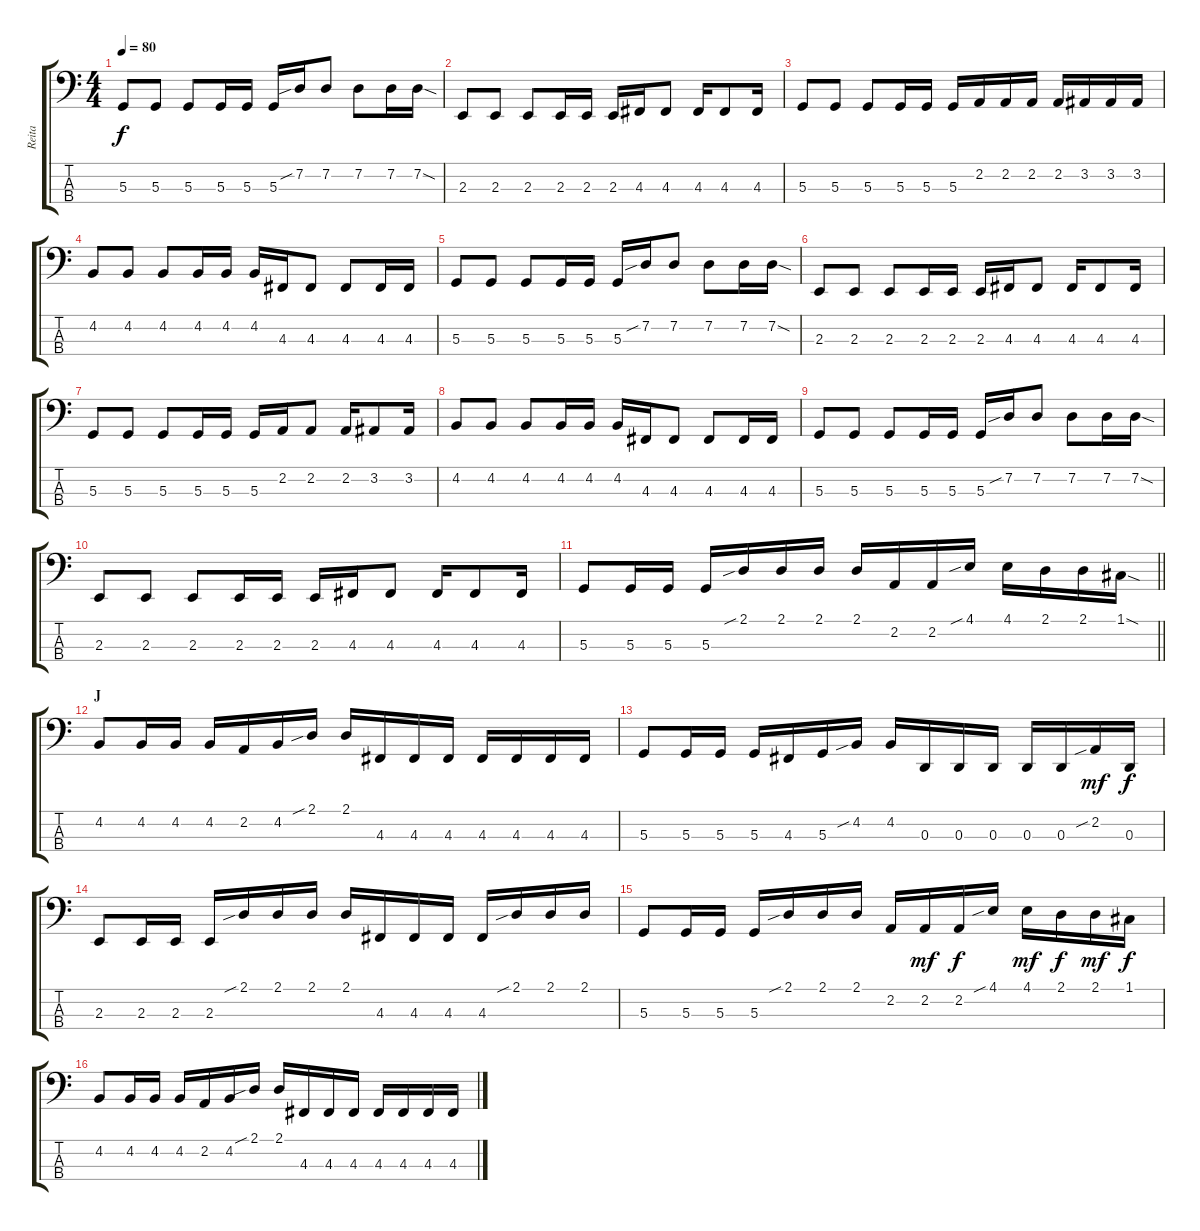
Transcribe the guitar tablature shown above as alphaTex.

\track ("Reita" "Reita") {instrument electricbassfinger}
\staff {score tabs}
\tuning (C2 G1 D1 B0) {hide}
\ts (4 4)
\tempo 80
\clef f4
\ks c
5.3.8{dy f} 5.3.8 5.3.8 5.3.16 5.3.16 5.3.16 7.2{sib}.16 7.2.8 7.2.8 7.2.16 7.2{sod}.16 |
2.3.8 2.3.8 2.3.8 2.3.16 2.3.16 2.3.16 4.3.16 4.3.8 4.3.16 4.3.8 4.3.16 |
5.3.8 5.3.8 5.3.8 5.3.16 5.3.16 5.3.16 2.2.16 2.2.16 2.2.16 2.2.16 3.2.16 3.2.16 3.2.16 |
4.2.8 4.2.8 4.2.8 4.2.16 4.2.16 4.2.16 4.3.16 4.3.8 4.3.8 4.3.16 4.3.16 |
5.3.8 5.3.8 5.3.8 5.3.16 5.3.16 5.3.16 7.2{sib}.16 7.2.8 7.2.8 7.2.16 7.2{sod}.16 |
2.3.8 2.3.8 2.3.8 2.3.16 2.3.16 2.3.16 4.3.16 4.3.8 4.3.16 4.3.8 4.3.16 |
5.3.8 5.3.8 5.3.8 5.3.16 5.3.16 5.3.16 2.2.16 2.2.8 2.2.16 3.2.8 3.2.16 |
4.2.8 4.2.8 4.2.8 4.2.16 4.2.16 4.2.16 4.3.16 4.3.8 4.3.8 4.3.16 4.3.16 |
5.3.8 5.3.8 5.3.8 5.3.16 5.3.16 5.3.16 7.2{sib}.16 7.2.8 7.2.8 7.2.16 7.2{sod}.16 |
2.3.8 2.3.8 2.3.8 2.3.16 2.3.16 2.3.16 4.3.16 4.3.8 4.3.16 4.3.8 4.3.16 |
\barLineRight lightlight
5.3.8 5.3.16 5.3.16 5.3.16 2.1{sib}.16 2.1.16 2.1.16 2.1.16 2.2.16 2.2.16 4.1{sib}.16 4.1.16 2.1.16 2.1.16 1.1{sod}.16 |
\section ("" "J")
4.2.8 4.2.16 4.2.16 4.2.16 2.2.16 4.2.16 2.1{sib}.16 2.1.16 4.3.16 4.3.16 4.3.16 4.3.16 4.3.16 4.3.16 4.3.16 |
5.3.8 5.3.16 5.3.16 5.3.16 4.3.16 5.3.16 4.2{sib}.16 4.2.16 0.3.16 0.3.16 0.3.16 0.3.16 0.3.16 2.2{sib}.16{dy mf} 0.3.16{dy f} |
2.3.8 2.3.16 2.3.16 2.3.16 2.1{sib}.16 2.1.16 2.1.16 2.1.16 4.3.16 4.3.16 4.3.16 4.3.16 2.1{sib}.16 2.1.16 2.1.16 |
5.3.8 5.3.16 5.3.16 5.3.16 2.1{sib}.16 2.1.16 2.1.16 2.2.16 2.2.16{dy mf} 2.2.16{dy f} 4.1{sib}.16 4.1.16{dy mf} 2.1.16{dy f} 2.1.16{dy mf} 1.1.16{dy f} |
4.2.8 4.2.16 4.2.16 4.2.16 2.2.16 4.2.16 2.1{sib}.16 2.1.16 4.3.16 4.3.16 4.3.16 4.3.16 4.3.16 4.3.16 4.3.16
